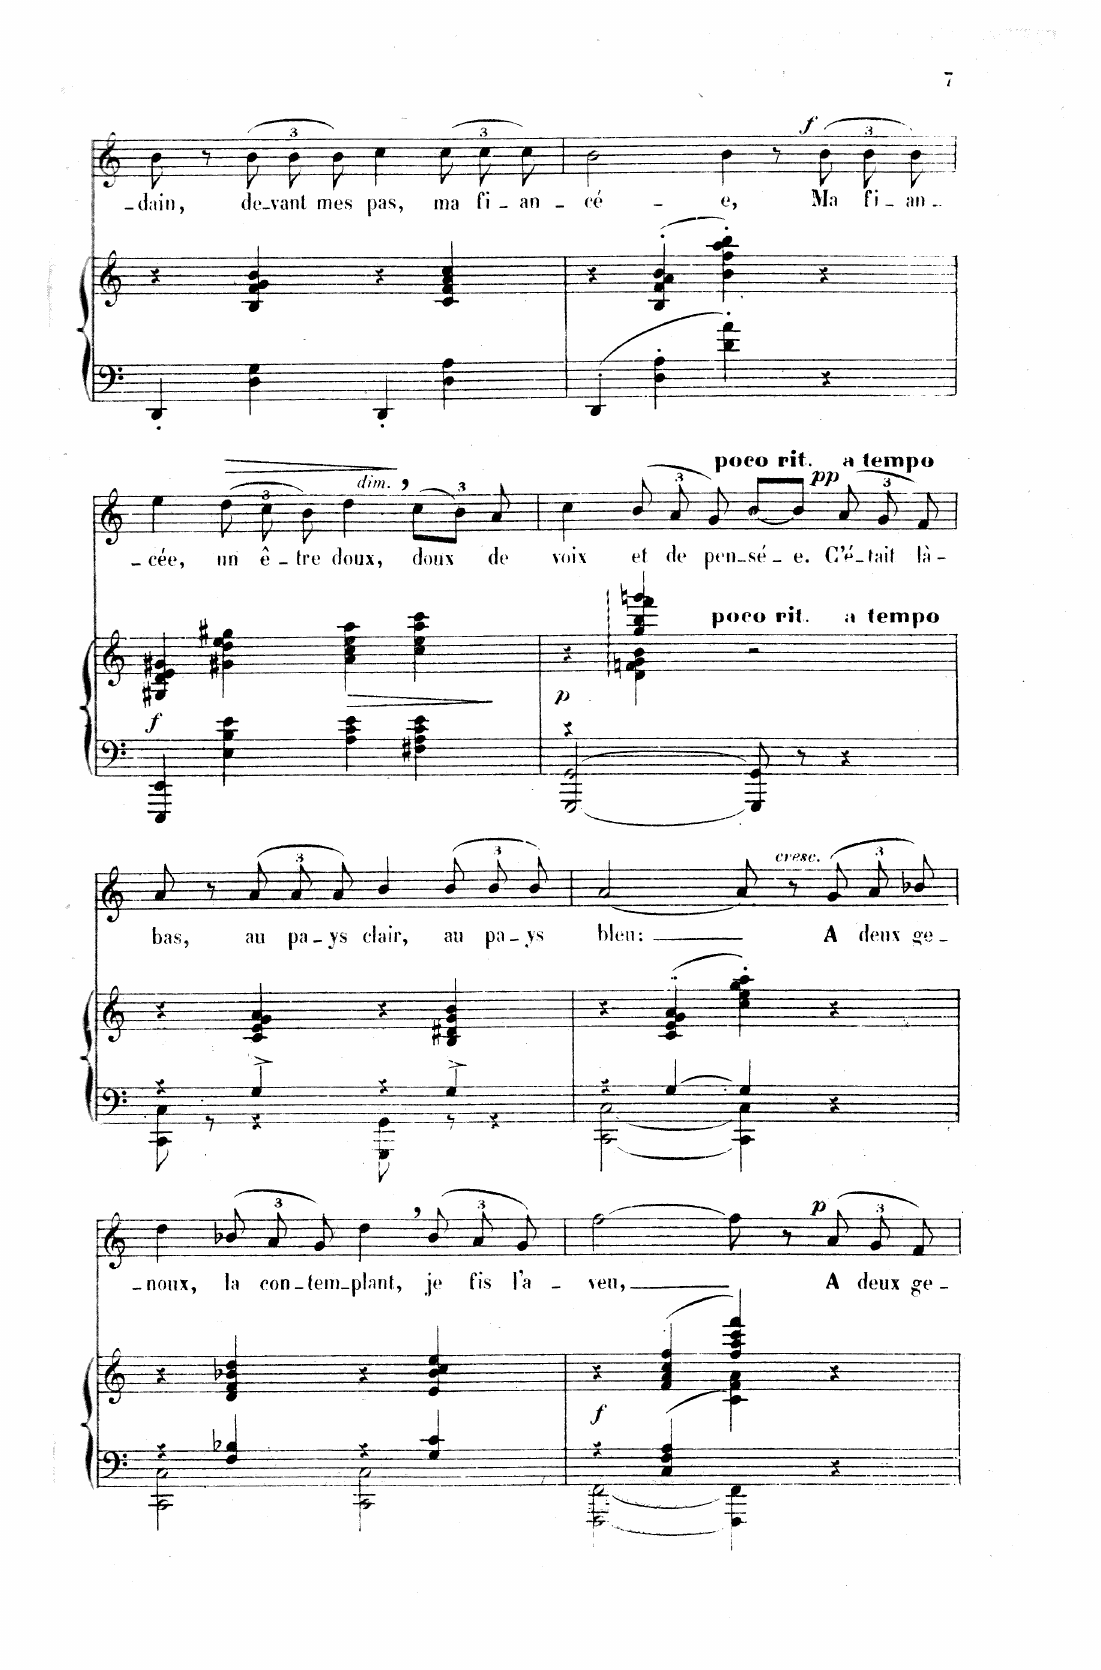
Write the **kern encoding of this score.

**kern	**kern	**dynam	**kern	**text	**dynam
*part2	*part2	*part2	*part1	*part1	*part1
*staff3	*staff2	*staff2/3	*staff1	*staff1	*staff1
*I"Piano	*	*	*I"Voice	*	*
*I'Pno	*	*	*	*	*
*clefF4	*clefG2	*	*clefG2	*	*
*k[]	*k[]	*	*k[]	*	*
*M4/4	*M4/4	*	*M4/4	*	*
*met(c)	*met(c)	*	*met(c)	*	*
=9	=9	=9	=9	=9	=9
4DD'/	4r	.	8b\	-- dain,	.
.	.	.	8r	.	.
4D\ 4G\	4B/ 4f/ 4g/ 4b/	.	12b\	de-	.
.	.	.	12b\	-vant	.
.	.	.	12b\	mes	.
4DD'/	4r	.	4cc\	pas,	.
4D\ 4A\	4c/ 4f/ 4a/ 4cc/	.	12cc\	ma	.
.	.	.	12cc\	fi-	.
.	.	.	12cc\	-an-	.
=10	=10	=10	=10	=10	=10
4DD'/	4r	.	2b\	-cé-	.
4D\' 4A\'	(4B/'> 4f/'> 4a/'> 4b/'>	.	.	.	.
4d\' 4a\'	4b\' 4ff\' 4aa\' 4bb\')	.	4b\	-e,	.
!	!	!	!	!	!LO:DY:a
4r	4r	.	12b\	Ma	f
.	.	.	12b\	fi-	.
.	.	.	12b\	-an-	.
=11	=11	=11	=11	=11	=11
!	!	!LO:DY:b	!	!	!
4EEE/ 4EE/	4G#X/ 4d/ 4e/ 4g#X/	f	4ee\	-- cée,	.
!	!	!	!	!	!LO:HP:b
4E\ 4B\ 4e\	4g#X\ 4dd\ 4ee\ 4gg#X\	.	12dd\	un	>
.	.	.	12cc\	ê-	.
.	.	.	12b\	-tre	.
!	!	!LO:HP:b	!	!	!
4A\ 4c\ 4e\	4a\ 4cc\ 4ee\ 4aa\	>	4dd,\	doux,	.
!	!	!	!LO:TX:a:i:t=dim.	!	!
4F#X\ 4A\ 4c\ 4e\	4cc\ 4ee\ 4aa\ 4ccc\	.	(12cc\L	doux	]
.	.	.	12b\J)	.	.
.	.	.	12a/	de	.
.	.	]	.	.	.
=12	=12	=12	=12	=12	=12
*^	*^	*	*	*	*
*	*	*	*^	*	*	*	*
!	!	!	!	!	!LO:DY:b	!	!	!
4r	[<2GGG/ [2GG/	4r	2.ryy	4ryy	p	4cc\	voix	.
4ryy	.	4gg/ 4bb/ 4fffn/ 4ggg/	.	4d/ 4fn/ 4g/ 4b/	.	12b\	et	.
.	.	.	.	.	.	12a/	de	.
.	.	.	.	.	.	12g/	pen-	.
!	!	!	!	!	!	!LO:TX:a:B:t=poco rit.	!	!
!	!	!LO:TX:a:B:t=poco rit.	!	!	!	!	!	!
2ryy	8GGG/] 8GG/]	2r	.	2ryy	.	[8b/L	-sé-	.
.	8r	.	.	.	.	8b/J]	-e.	.
!	!	!	!	!	!	!LO:TX:a:B:t=a tempo	!	!
!	!	!	!LO:TX:a:B:t=a tempo	!	!	!	!	!
!	!	!	!	!	!	!	!	!LO:DY:a
.	4r	.	4ryy	.	.	12a/	C’é-	pp
.	.	.	.	.	.	12g/	-tait	.
.	.	.	.	.	.	12f/	là	.
*	*	*v	*v	*v	*	*	*	*
=13	=13	=13	=13	=13	=13	=13
4r	8CC\ 8C\	4r	.	8a/	- bas,	.
.	8r	.	.	8r	.	.
4G^/	4r	4c/ 4e/ 4g/ 4a/	.	12a/	au	.
.	.	.	.	12a/	pa-	.
.	.	.	.	12a/	-ys	.
4r	8GGG\ 8GG\	4r	.	4b\	clair,	.
.	8r	.	.	.	.	.
4G^/	4r	4B/ 4d#X/ 4g/ 4b/	.	12b\	au	.
.	.	.	.	12b\	pa-	.
.	.	.	.	12b\	-ys	.
=14	=14	=14	=14	=14	=14	=14
4r	[2CC\ [2C\	4r	.	[2a/	bleu:	.
[4G/	.	(4c/'> 4e/'> 4g/'> 4a/'>	.	.	.	.
4G/]	4CC\] 4C\]	4cc\' 4ee\' 4gg\' 4aa\')	.	8a/]	.	.
!	!	!	!	!LO:TX:a:i:t=cresc.	!	!
.	.	.	.	8r	.	.
4r	4ryy	4r	.	12g/	A	.
.	.	.	.	12a/	deux	.
.	.	.	.	12b-X\	ge-	.
=15	=15	=15	=15	=15	=15	=15
4r	2CC\ 2C\	4r	.	4dd\	-- noux,	.
4F/ 4B-X/	.	4d/ 4f/ 4b-X/ 4dd/	.	12b-X/	la	.
.	.	.	.	12a/	con-	.
.	.	.	.	12g/	-tem-	.
4r	2CC\ 2C\	4r	.	4dd,\	-plant,	.
4G/ 4c/	.	4e/ 4b-/ 4cc/ 4ee/	.	12b-/	je	.
.	.	.	.	12a/	fis	.
.	.	.	.	12g/	l’a-	.
=16	=16	=16	=16	=16	=16	=16
*	*	*^	*	*	*	*
!	!	!	!	!LO:DY:b	!	!	!
4r	[2FFF\ [2FF\	4r	2ryy	f	[2ff\	-veu,	.
(4C/ 4F/ 4A/	.	(>4f/ 4a/ 4cc/ 4ff/	.	.	.	.	.
4ryy	4FFF\] 4FF\]	4ff/ 4aa/ 4ccc/ 4fff/)	4c/ 4f/ 4a/)	.	8ff\]	.	.
.	.	.	.	.	8r	.	.
!	!	!	!	!	!	!	!LO:DY:a
4r	4ryy	4r	4ryy	.	12a/	A	p
.	.	.	.	.	12g/	deux	.
.	.	.	.	.	12f/	ge-	.
*v	*v	*	*	*	*	*	*
*	*v	*v	*	*	*	*
=	=	=	=	=	=
*-	*-	*-	*-	*-	*-
